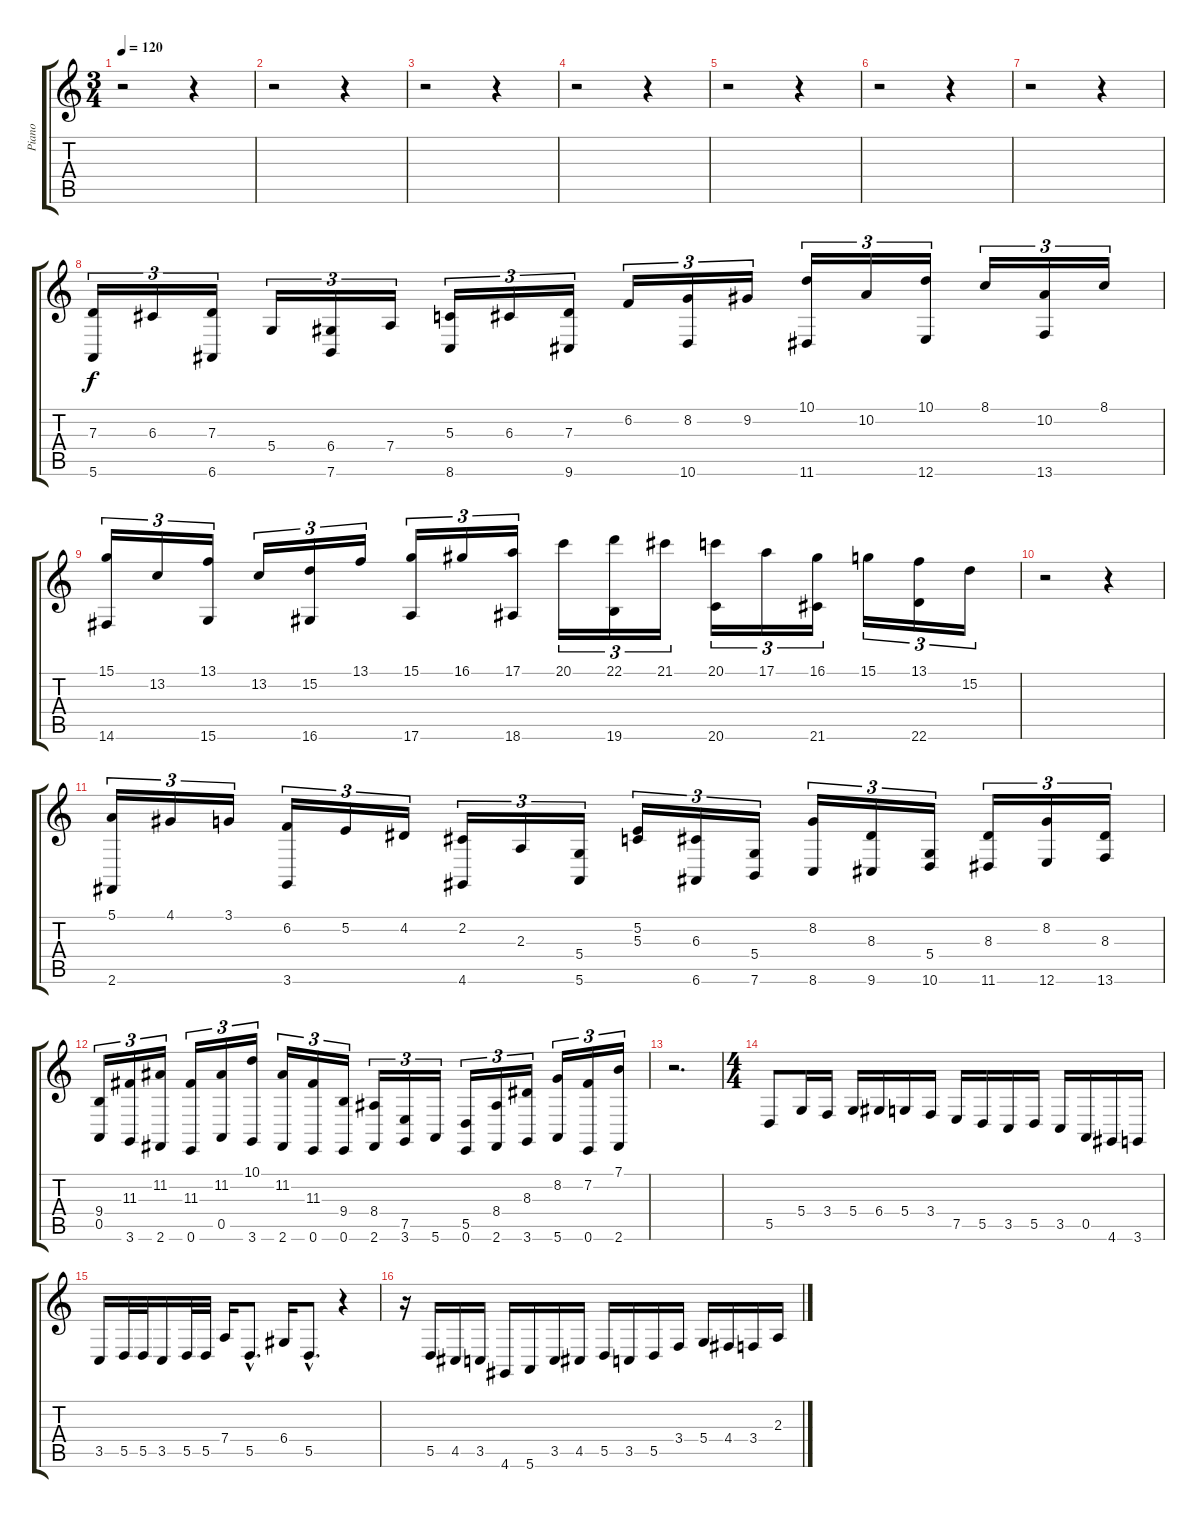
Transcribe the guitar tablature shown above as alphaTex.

\track ("Piano" "Piano") {instrument acousticgrandpiano}
\staff {score tabs}
\tuning (E4 B3 G3 D3 A2 E2) {hide}
\ts (3 4)
\tempo 120
\clef g2
\ks c
r.2{dy f} r.4 |
r.2 r.4 |
r.2 r.4 |
r.2 r.4 |
r.2 r.4 |
r.2 r.4 |
r.2 r.4 |
(7.3 5.6).16{tu (3 2)} 6.3.16{tu (3 2)} (7.3 6.6).16{tu (3 2)} 5.4.16{tu (3 2)} (6.4 7.6).16{tu (3 2)} 7.4.16{tu (3 2)} (5.3 8.6).16{tu (3 2)} 6.3.16{tu (3 2)} (7.3 9.6).16{tu (3 2)} 6.2.16{tu (3 2)} (8.2 10.6).16{tu (3 2)} 9.2.16{tu (3 2)} (10.1 11.6).16{tu (3 2)} 10.2.16{tu (3 2)} (10.1 12.6).16{tu (3 2)} 8.1.16{tu (3 2)} (10.2 13.6).16{tu (3 2)} 8.1.16{tu (3 2)} |
(15.1 14.6).16{tu (3 2)} 13.2.16{tu (3 2)} (13.1 15.6).16{tu (3 2)} 13.2.16{tu (3 2)} (15.2 16.6).16{tu (3 2)} 13.1.16{tu (3 2)} (15.1 17.6).16{tu (3 2)} 16.1.16{tu (3 2)} (17.1 18.6).16{tu (3 2)} 20.1.16{tu (3 2)} (22.1 19.6).16{tu (3 2)} 21.1.16{tu (3 2)} (20.1 20.6).16{tu (3 2)} 17.1.16{tu (3 2)} (16.1 21.6).16{tu (3 2)} 15.1.16{tu (3 2)} (13.1 22.6).16{tu (3 2)} 15.2.16{tu (3 2)} |
r.2 r.4 |
(5.1 2.6).16{tu (3 2)} 4.1.16{tu (3 2)} 3.1.16{tu (3 2)} (6.2 3.6).16{tu (3 2)} 5.2.16{tu (3 2)} 4.2.16{tu (3 2)} (2.2 4.6).16{tu (3 2)} 2.3.16{tu (3 2)} (5.4 5.6).16{tu (3 2)} (5.2 5.3).16{tu (3 2)} (6.3 6.6).16{tu (3 2)} (5.4 7.6).16{tu (3 2)} (8.2 8.6).16{tu (3 2)} (8.3 9.6).16{tu (3 2)} (5.4 10.6).16{tu (3 2)} (8.3 11.6).16{tu (3 2)} (8.2 12.6).16{tu (3 2)} (8.3 13.6).16{tu (3 2)} |
(9.4 0.5).16{tu (3 2)} (11.3 3.6).16{tu (3 2)} (11.2 2.6).16{tu (3 2)} (11.3 0.6).16{tu (3 2)} (11.2 0.5).16{tu (3 2)} (10.1 3.6).16{tu (3 2)} (11.2 2.6).16{tu (3 2)} (11.3 0.6).16{tu (3 2)} (9.4 0.6).16{tu (3 2)} (8.4 2.6).16{tu (3 2)} (7.5 3.6).16{tu (3 2)} 5.6.16{tu (3 2)} (5.5 0.6).16{tu (3 2)} (8.4 2.6).16{tu (3 2)} (8.3 3.6).16{tu (3 2)} (8.2 5.6).16{tu (3 2)} (7.2 0.6).16{tu (3 2)} (7.1 2.6).16{tu (3 2)} |
r.2{d} |
\ts (4 4)
5.5.8 5.4.16 3.4.16 5.4.16 6.4.16 5.4.16 3.4.16 7.5.16 5.5.16 3.5.16 5.5.16 3.5.16 0.5.16 4.6.16 3.6.16 |
3.5.16 5.5.32 5.5.32 3.5.16 5.5.32 5.5.32 7.4.16 5.5{hac}.8{d} 6.4.16 5.5{hac}.8{d} r.4 |
r.16 5.5.16 4.5.16 3.5.16 4.6.16 5.6.16 3.5.16 4.5.16 5.5.16 3.5.16 5.5.16 3.4.16 5.4.16 4.4.16 3.4.16 2.3.16
